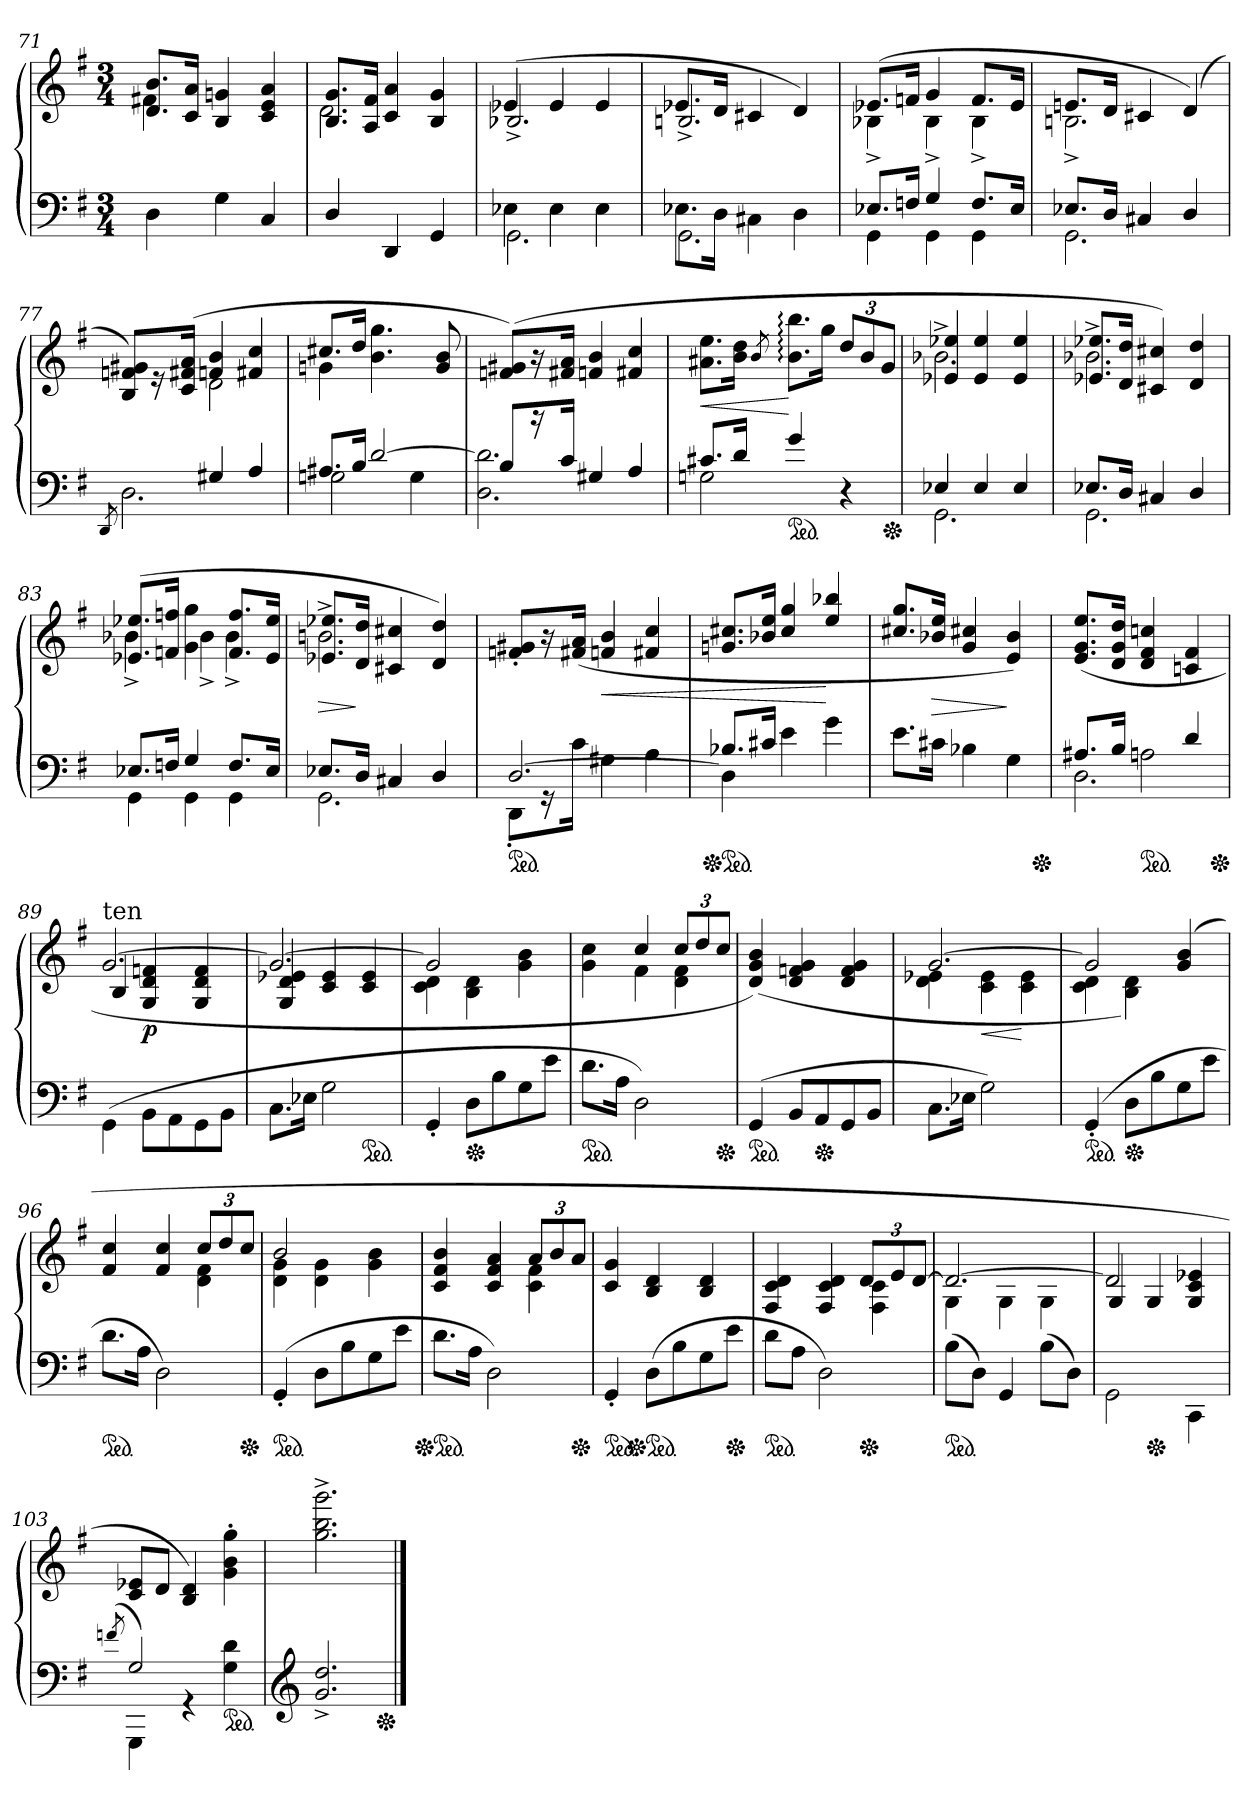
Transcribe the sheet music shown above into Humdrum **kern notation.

**kern	**kern	**dynam
*part1	*part1	*part1
*staff2	*staff1	*staff1/2
*clefF4	*clefG2	*
*k[f#]	*k[f#]	*
*G:	*G:	*
*M3/4	*M3/4	*
=71	=71	=71
*	*^	*
4D	8.d 8.bL	4f#X	.
.	16c 16aJk	.	.
4G	4B 4gn	2ryy	.
4C	4c 4e 4a	.	.
=72	=72	=72	=72
4D/	8.B 8.gL	2.d	.
.	16A 16f#Jk	.	.
4DD	4c 4a	.	.
4GG	4B 4g	.	.
=73	=73	=73	=73
*^	*	*	*
4E-X\	2.GG	(4e-X	2.B-X^>/	.
4E-\	.	4e-	.	.
4E-\	.	4e-	.	.
=74	=74	=74	=74	=74
8.E-X\L	2.GG	8.e-XL	2.Bn^>/	.
16DJk	.	16dJk	.	.
4C#X\	.	4c#X	.	.
4D\	.	4d)	.	.
=75	=75	=75	=75	=75
8.E-XL	4GG	(8.e-XL	4B-X^	.
16FnJk	.	16fnJk	.	.
4G	4GG	4g	4B-^	.
8.FL	4GG	8.fL	4B-^	.
16E-Jk	.	16e-Jk	.	.
=76	=76	=76	=76	=76
8.E-XL	2.GG	8.enL	2.Bn^	.
16DJk	.	16dJk	.	.
4C#X	.	4c#X	.	.
4D	.	(<4d)	.	.
=77	=77	=77	=77	=77
.	8qDD/	.	.	.
4ryy	2.D	8B/ 8fn/ 8g#X/L)	4ryy	.
.	.	16r	.	.
.	.	(>16c 16f#X 16aJk	.	.
4G#X	.	4fn 4b	2d	.
4A	.	4f#X 4cc	.	.
=78	=78	=78	=78	=78
8.A#XL	2Gn	8.cc#XL	4gn	.
16BJk	.	16ddJk	.	.
[2d	.	4.b 4.gg	2ryy	.
.	4G	.	.	.
.	.	8g 8b	.	.
*	*	*v	*v	*
=79	=79	=79	=79
8BL	2.D 2.d]	(>8fn/ 8g#X/L)	.
16r	.	16r	.
16cJk	.	16f#X 16aJk	.
4G#X	.	4fn 4b	.
4A	.	4f#X 4cc	.
=80	=80	=80	=80
8.c#XL	2Gn	8.a#X 8.eeL	<
16dJk	.	16b 16ddJk	.
.	.	8qb/	.
*ped	*	*	*
4g	.	8.b: 8.bb:L	[
.	.	16ggJk	.
4r	4ryy	12dd/L	.
.	.	12b	.
.	.	12gJ	.
*Xped	*	*	*
=81	=81	=81	=81
*	*	*^	*
4E-X	2.GG	2.b-X^<\	4e-X/ 4ee-X/	.
4E-	.	.	4e-/ 4ee-/	.
4E-	.	.	4e-/ 4ee-/	.
=82	=82	=82	=82	=82
8.E-XL	2.GG	2.b-X^<\	8.e-X/ 8.ee-X/L	.
16DJk	.	.	16d 16ddJk	.
4C#X	.	.	4c#X/ 4cc#X/)	.
4D	.	.	4d/ 4dd/	.
=83	=83	=83	=83	=83
8.E-XL	4GG	(8.e-X 8.ee-XL	4b-X^	.
16FnJk	.	16fn 16ffnJk	.	.
4G	4GG	4g\ 4gg\	4b-^	.
8.FL	4GG	8.f 8.ffL	4b-^	.
16E-Jk	.	16e- 16ee-Jk	.	.
=84	=84	=84	=84	=84
8.E-XL	2.GG	2.bn^\	8.e-X/ 8.ee-X/L	>
16DJk	.	.	16d 16ddJk	]
4C#X	.	.	4c#X/ 4cc#X/	.
4D	.	.	4d/ 4dd/)	.
*	*	*v	*v	*
=85	=85	=85	=85
*ped	*	*	*
[2.D	8DD'>L	8fn'/ 8g#X'/L	.
.	16r	16r	.
.	16cJk	(>16f#X 16aJk	.
.	4G#X	4fn 4b	<
.	4A	4f#X 4cc	.
=86	=86	=86	=86
*Xped	*	*	*
*ped	*	*	*
8.B-X/L	4D\]	8.gn/ 8.cc#X/L	.
16c#XJk	.	16b-X 16eeJk	.
4e\	2ryy	4cc#/ 4gg/	.
4g\	.	4ee/ 4bb-X/	[
*v	*v	*	*
=87	=87	=87
8.e\L	8.cc#X/ 8.gg/L	.
16c#XJk	16b-X 16eeJk	>
4B-X	4g 4cc#X	.
4G	4e 4b-)	]
*Xped	*	*
=88	=88	=88
*^	*	*
*	*^	*	*
8.A#XL	4ryy	2.D\	(>8.e 8.g 8.eeL	.
16BJk	.	.	16d 16g 16ddJk	.
*ped	*	*	*	*
4ryy	2An	.	4d 4f# 4ccn	.
4d	.	.	4cn 4f#	.
*v	*v	*v	*	*
*Xped	*	*
=89	=89	=89
*	*^	*
!	!LO:TX:a:t=ten	!	!
(<4GG\	[2.g	4B/	.
8BB\L	.	4G/ 4d/ 4fn/	p
8AA	.	.	.
8GG	.	4G/ 4d/ 4f/	.
8BBJ	.	.	.
=90	=90	=90	=90
8.CL	2.g_	4G/ 4d/ 4e-X/	.
16E-XJk	.	.	.
2G	.	4c/ 4e-/	.
*ped	*	*	*
.	.	4c/ 4e-/	.
=91	=91	=91	=91
4GG'	2g]	4c 4d	.
*Xped	*	*	*
8DL	.	4B 4d	.
8B	.	.	.
8G	4ryy	4g\ 4b\	.
8eJ	.	.	.
=92	=92	=92	=92
*ped	*	*	*
8.dL	4ryy	4g\ 4cc\	.
16AJk	.	.	.
2D)	4cc	4f#	.
.	12ccL	4d 4f#	.
.	12dd	.	.
*Xped	*	*	*
.	12ccJ	.	.
*	*v	*v	*
=93	=93	=93
*ped	*	*
(4GG	(>4d 4g 4b)	.
8BBL	4d 4fn 4g	.
*Xped	*	*
8AA	.	.
8GG	4d 4f 4g	.
8BBJ	.	.
=94	=94	=94
*	*^	*
8.CL	[2.g	4d 4e-X	.
16E-XJk	.	.	.
!	!	!	!LO:HP:b
2G)	.	4c 4e-	<
.	.	4c 4e-	[
=95	=95	=95	=95
*ped	*	*	*
(4GG'	2g]	4c 4d	.
*Xped	*	*	*
8DL	.	4B 4d)	.
8B	.	.	.
8G	4ryy	(>4g 4b	.
8eJ	.	.	.
=96	=96	=96	=96
*ped	*	*	*
8.dL	4f# 4cc	2ryy	.
16AJk	.	.	.
2D)	4f# 4cc	.	.
.	12ccL	4d 4f#	.
.	12dd	.	.
*Xped	*	*	*
.	12ccJ	.	.
=97	=97	=97	=97
*ped	*	*	*
(>4GG'	2b	4d 4g	.
8DL	.	4d 4g	.
8B	.	.	.
8G	4ryy	4g\ 4b\	.
8eJ	.	.	.
=98	=98	=98	=98
*Xped	*	*	*
*ped	*	*	*
8.dL	4c 4f# 4b	2ryy	.
16AJk	.	.	.
2D)	4c 4f# 4a	.	.
.	12aL	4c 4f#	.
.	12b	.	.
*Xped	*	*	*
.	12aJ	.	.
*	*v	*v	*
=99	=99	=99
*ped	*	*
4GG'	4c 4g	.
*Xped	*	*
*ped	*	*
(8DL	4B 4d	.
8B	.	.
8G	4B 4d	.
*Xped	*	*
8eJ	.	.
=100	=100	=100
*	*^	*
*ped	*	*	*
8dL	4F# 4c 4d	2ryy	.
8AJ	.	.	.
2D)	4F# 4c 4d	.	.
*Xped	*	*	*
.	12dL	4F# 4c	.
.	12e	.	.
.	[12dJ	.	.
=101	=101	=101	=101
*ped	*	*	*
(8BL	2.d_	4G	.
8DJ)	.	.	.
4GG	.	4G	.
(8BL	.	4G	.
8DJ)	.	.	.
=102	=102	=102	=102
2GG\	2d]	4G/	.
*Xped	*	*	*
.	.	4G/	.
4CC\	4G/ 4c/ 4e-X/	4ryy	.
*	*v	*v	*
=103	=103	=103
(<8qfn/	.	.
*^	*	*
2G/)	4GGG\	8c/ 8e-X/L	.
.	.	8dJ	.
.	4rGG	4B/ 4d/)	.
*ped	*	*	*
4G 4d	4ryy	4g' 4b' 4gg'	.
*v	*v	*	*
=104	=104	=104
*clefG2	*	*
*^	*	*
!LO:TX:b:t=Fin.	!	!	!
*v	*v	*	*
2.g^>/ 2.dd^>/	2.gg^< 2.bb^< 2.ggg^<	.
*Xped	*	*
==	==	==
*-	*-	*-
